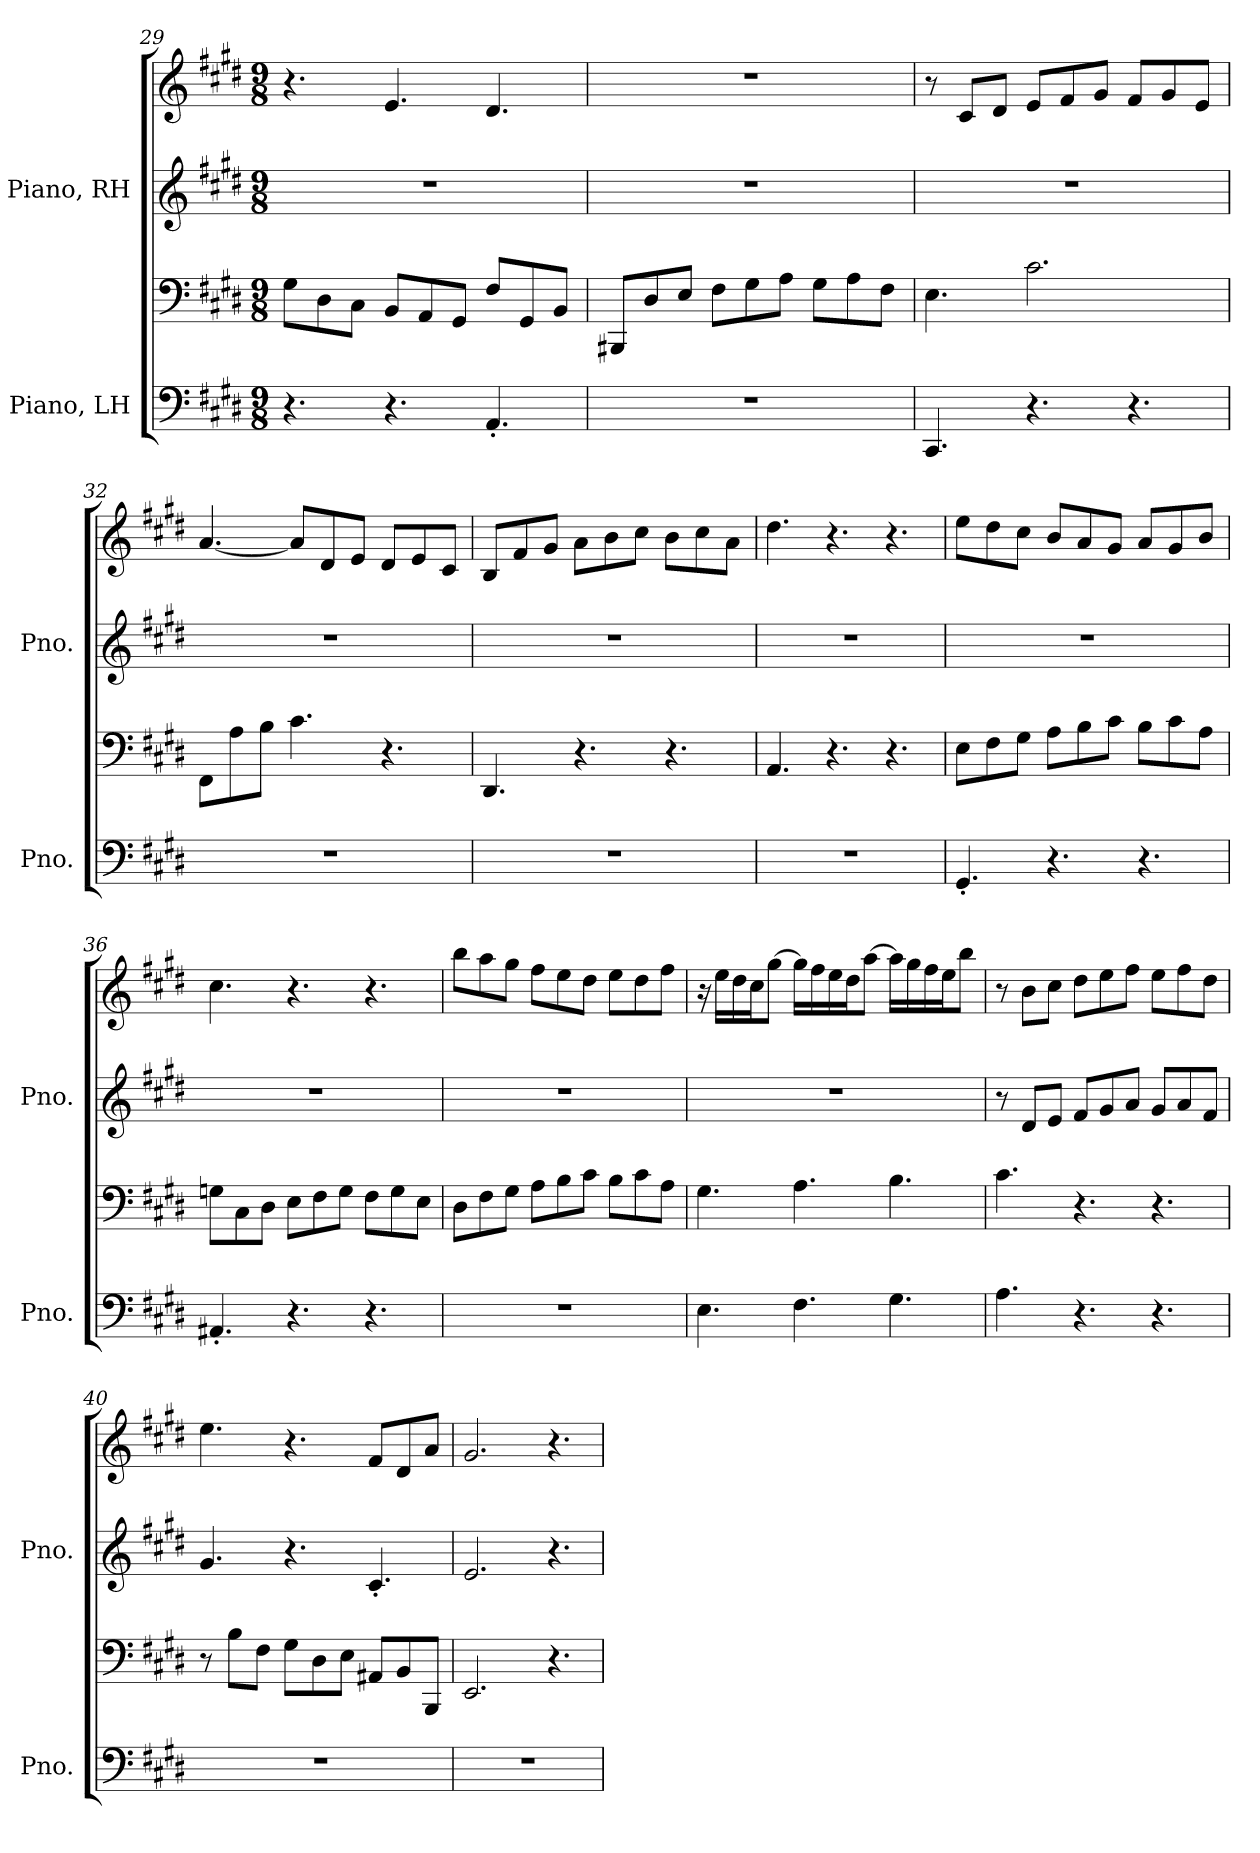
**kern	**kern	**kern	**kern
*part2	*part2	*part1	*part1
*staff4	*staff3	*staff2	*staff1
*I"Piano, LH	*	*I"Piano, RH	*
*I'Pno.	*	*I'Pno.	*
*clefF4	*clefF4	*clefG2	*clefG2
*k[f#c#g#d#]	*k[f#c#g#d#]	*k[f#c#g#d#]	*k[f#c#g#d#]
*M9/8	*M9/8	*M9/8	*M9/8
=29	=29	=29	=29
4.r	8G#\L	8%9r	4.r
.	8D#\	.	.
.	8C#\J	.	.
4.r	8BB/L	.	4.e/
.	8AA/	.	.
.	8GG#/J	.	.
4.AA'/	8F#/L	.	4.d#/
.	8GG#/	.	.
.	8BB/J	.	.
!!LO:LB:g=z
=30	=30	=30	=30
8%9r	8BBB#X/L	8%9r	8%9r
.	8D#/	.	.
.	8E/J	.	.
.	8F#\L	.	.
.	8G#\	.	.
.	8A\J	.	.
.	8G#\L	.	.
.	8A\	.	.
.	8F#\J	.	.
=31	=31	=31	=31
4.CC#/	4.E\	8%9r	8r
.	.	.	8c#/L
.	.	.	8d#/J
4.r	2.c#\	.	8e/L
.	.	.	8f#/
.	.	.	8g#/J
4.r	.	.	8f#/L
.	.	.	8g#/
.	.	.	8e/J
=32	=32	=32	=32
8%9r	8FF#\L	8%9r	[4.a/
.	8A\	.	.
.	8B\J	.	.
.	4.c#\	.	8a/L]
.	.	.	8d#/
.	.	.	8e/J
.	4.r	.	8d#/L
.	.	.	8e/
.	.	.	8c#/J
=33	=33	=33	=33
8%9r	4.DD#/	8%9r	8B/L
.	.	.	8f#/
.	.	.	8g#/J
.	4.r	.	8a\L
.	.	.	8b\
.	.	.	8cc#\J
.	4.r	.	8b\L
.	.	.	8cc#\
.	.	.	8a\J
!!LO:PB:g=z
=34	=34	=34	=34
8%9r	4.AA/	8%9r	4.dd#\
.	4.r	.	4.r
.	4.r	.	4.r
=35	=35	=35	=35
4.GG#'/	8E\L	8%9r	8ee\L
.	8F#\	.	8dd#\
.	8G#\J	.	8cc#\J
4.r	8A\L	.	8b/L
.	8B\	.	8a/
.	8c#\J	.	8g#/J
4.r	8B\L	.	8a/L
.	8c#\	.	8g#/
.	8A\J	.	8b/J
=36	=36	=36	=36
4.AA#X'/	8Gn\L	8%9r	4.cc#\
.	8C#\	.	.
.	8D#\J	.	.
4.r	8E\L	.	4.r
.	8F#\	.	.
.	8G\J	.	.
4.r	8F#\L	.	4.r
.	8G\	.	.
.	8E\J	.	.
=37	=37	=37	=37
8%9r	8D#\L	8%9r	8bb\L
.	8F#\	.	8aa\
.	8G#\J	.	8gg#\J
.	8A\L	.	8ff#\L
.	8B\	.	8ee\
.	8c#\J	.	8dd#\J
.	8B\L	.	8ee\L
.	8c#\	.	8dd#\
.	8A\J	.	8ff#\J
!!LO:LB:g=z
=38	=38	=38	=38
4.E\	4.G#\	8%9r	16r
.	.	.	16ee\LL
.	.	.	16dd#\
.	.	.	16cc#\J
.	.	.	[8gg#\J
4.F#\	4.A\	.	16gg#\LL]
.	.	.	16ff#\
.	.	.	16ee\
.	.	.	16dd#\J
.	.	.	[8aa\J
4.G#\	4.B\	.	16aa\LL]
.	.	.	16gg#\
.	.	.	16ff#\
.	.	.	16ee\J
.	.	.	8bb\J
=39	=39	=39	=39
4.A\	4.c#\	8r	8r
.	.	8d#/L	8b\L
.	.	8e/J	8cc#\J
4.r	4.r	8f#/L	8dd#\L
.	.	8g#/	8ee\
.	.	8a/J	8ff#\J
4.r	4.r	8g#/L	8ee\L
.	.	8a/	8ff#\
.	.	8f#/J	8dd#\J
=40	=40	=40	=40
8%9r	8r	4.g#/	4.ee\
.	8B\L	.	.
.	8F#\J	.	.
.	8G#\L	4.r	4.r
.	8D#\	.	.
.	8E\J	.	.
.	8AA#X/L	4.c#'/	8f#/L
.	8BB/	.	8d#/
.	8BBB/J	.	8a/J
=41	=41	=41	=41
8%9r	2.EE/	2.e/	2.g#/
.	4.r	4.r	4.r
=	=	=	=
*-	*-	*-	*-
